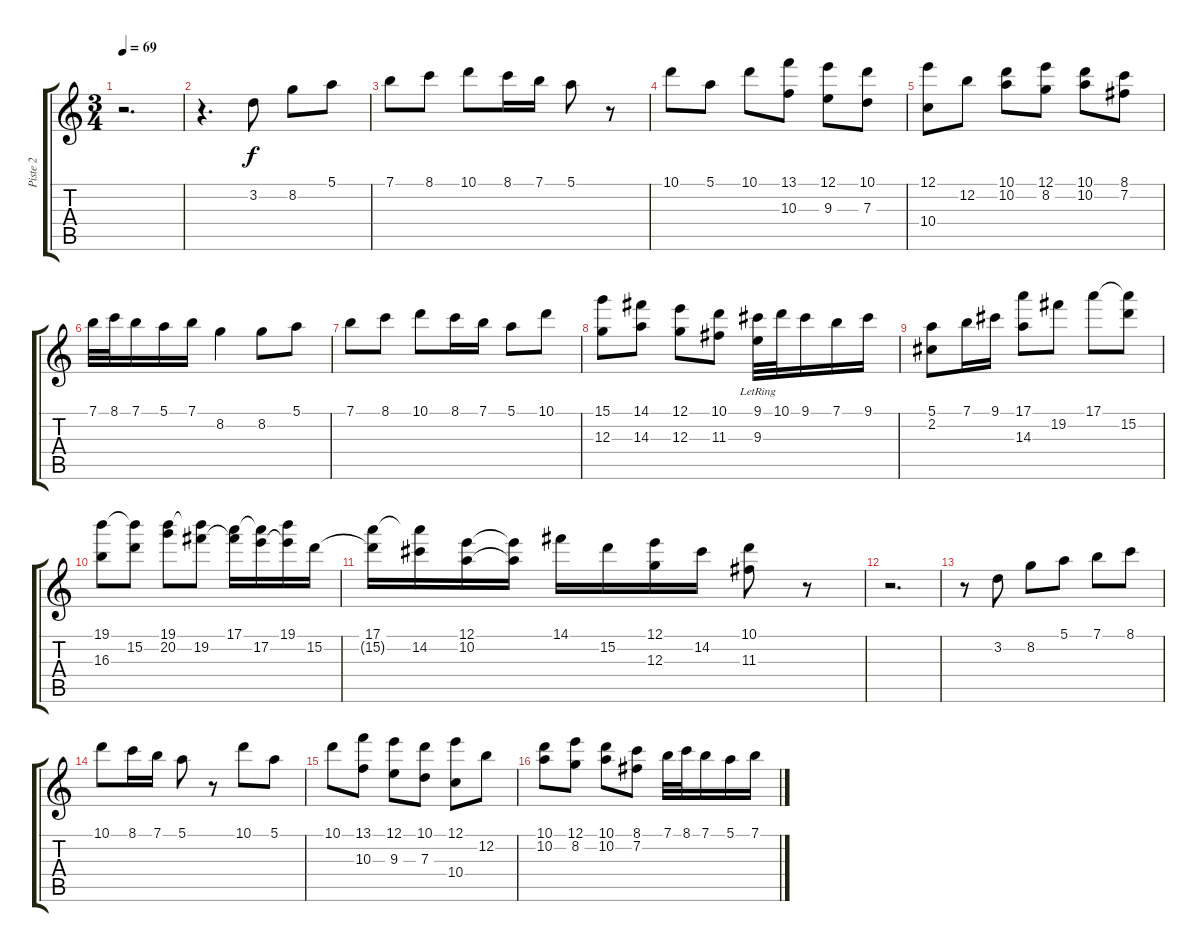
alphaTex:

\track ("Piste 2" "Piste 2") {instrument acousticguitarnylon}
\staff {score tabs}
\tuning (E4 B3 G3 D3 A2 E2) {hide}
\ts (3 4)
\tempo 69
\clef g2
\ks c
r.2{d dy f instrument acousticguitarnylon} |
r.4{d} 3.2.8 8.2.8 5.1.8 |
7.1.8 8.1.8 10.1.8 8.1.16 7.1.16 5.1.8 r.8 |
10.1.8 5.1.8 10.1.8 (13.1 10.3).8 (12.1 9.3).8 (10.1 7.3).8 |
(12.1 10.4).8 12.2.8 (10.1 10.2).8 (12.1 8.2).8 (10.1 10.2).8 (8.1 7.2).8 |
7.1.32 8.1.32 7.1.16 5.1.16 7.1.16 8.2.4 8.2.8 5.1.8 |
7.1.8 8.1.8 10.1.8 8.1.16 7.1.16 5.1.8 10.1.8 |
(15.1 12.3).8 (14.1 14.3).8 (12.1 12.3).8 (10.1 11.3).8 (9.1 9.3{lr}).32 10.1.32 9.1.16 7.1.16 9.1.16 |
(5.1 2.2).8 7.1.16 9.1.16 (17.1 14.3).8 19.2.8 17.1.8 (17.1{t} 15.2).8 |
(19.1 16.3).8 (19.1{t} 15.2).8 (19.1 20.2).8 (19.1{t} 19.2).8 (17.1 19.2{t}).16 (17.1{t} 17.2).16 (19.1 17.2{t}).16 15.2.16 |
(17.1 15.2{t}).16 (17.1{t} 14.2).16 (12.1 10.2).16 (12.1{t} 10.2{t}).16 14.1.16 15.2.16 (12.1 12.3).16 14.2.16 (10.1 11.3).8 r.8 |
r.2{d} |
r.8 3.2.8 8.2.8 5.1.8 7.1.8 8.1.8 |
10.1.8 8.1.16 7.1.16 5.1.8 r.8 10.1.8 5.1.8 |
10.1.8 (13.1 10.3).8 (12.1 9.3).8 (10.1 7.3).8 (12.1 10.4).8 12.2.8 |
(10.1 10.2).8 (12.1 8.2).8 (10.1 10.2).8 (8.1 7.2).8 7.1.32 8.1.32 7.1.16 5.1.16 7.1.16
